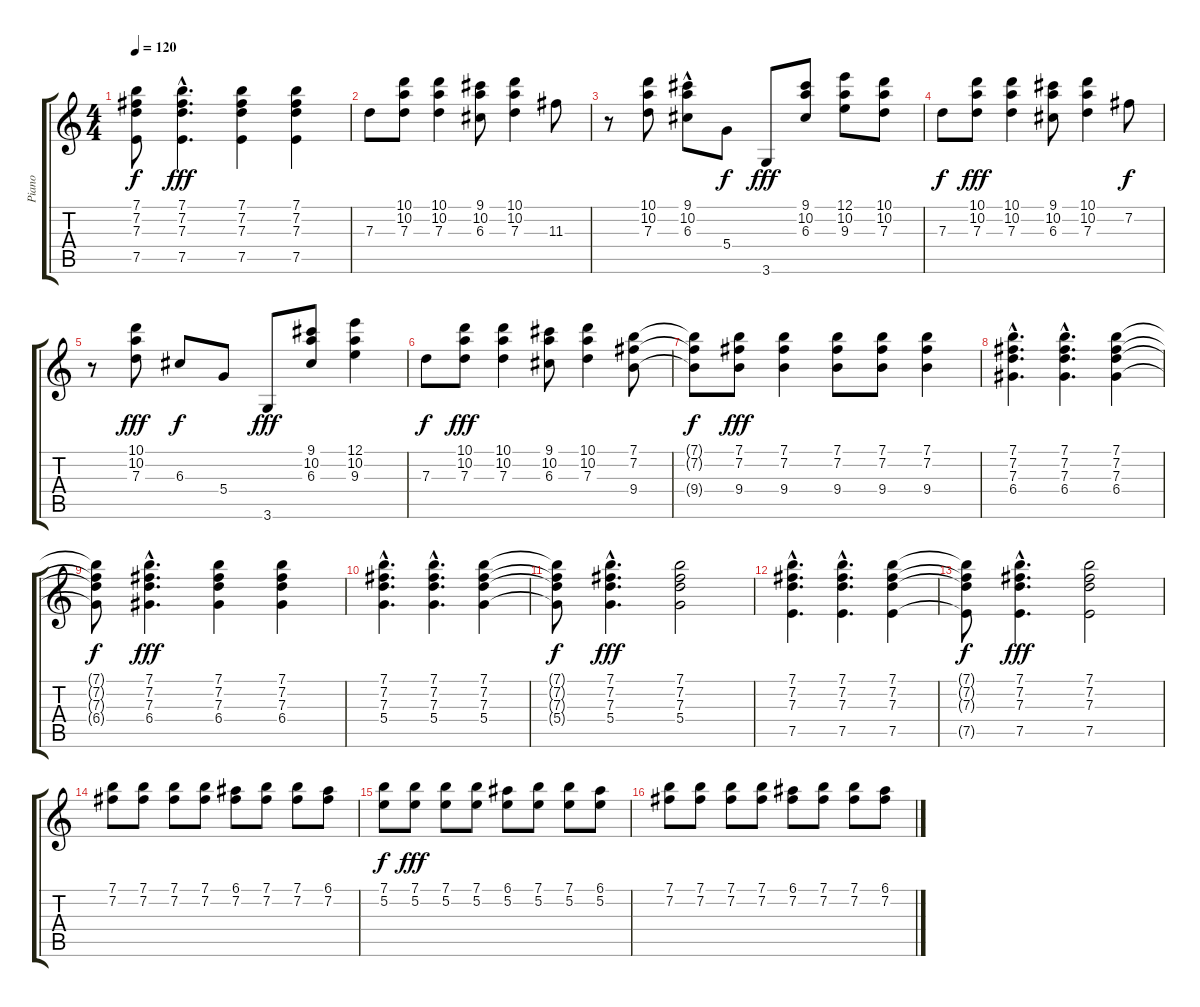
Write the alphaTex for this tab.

\track ("Piano" "Piano") {instrument acousticguitarnylon}
\staff {score tabs}
\tuning (E4 B3 G3 D3 A2 E2) {hide}
\ts (4 4)
\tempo 120
\clef g2
\ks c
(7.1{t} 7.2{t} 7.3{t} 7.5{t}).8{dy f} (7.1{hac} 7.2{hac} 7.3{hac} 7.5{hac}).4{d dy fff} (7.1 7.2 7.3 7.5).4 (7.1 7.2 7.3 7.5).4 |
7.3.8 (10.1 10.2 7.3).8 (10.1 10.2 7.3).4 (9.1 10.2 6.3).8 (10.1 10.2 7.3).4 11.3.8 |
r.8 (10.1 10.2 7.3).8 (9.1{hac} 10.2{hac} 6.3).8 5.4.8{dy f} 3.6.8{dy fff} (9.1 10.2 6.3).8 (12.1 10.2 9.3).8 (10.1 10.2 7.3).8 |
7.3.8{dy f} (10.1 10.2 7.3).8{dy fff} (10.1 10.2 7.3).4 (9.1 10.2 6.3).8 (10.1 10.2 7.3).4 7.2.8{dy f} |
r.8 (10.1 10.2 7.3).8{dy fff} 6.3.8{dy f} 5.4.8 3.6.8{dy fff} (9.1 10.2 6.3).8 (12.1 10.2 9.3).4 |
7.3.8{dy f} (10.1 10.2 7.3).8{dy fff} (10.1 10.2 7.3).4 (9.1 10.2 6.3).8 (10.1 10.2 7.3).4 (7.1 7.2 9.4).8 |
(7.1{t} 7.2{t} 9.4{t}).8{dy f} (7.1 7.2 9.4).8{dy fff} (7.1 7.2 9.4).4 (7.1 7.2 9.4).8 (7.1 7.2 9.4).8 (7.1 7.2 9.4).4 |
(7.1{hac} 7.2{hac} 7.3{hac} 6.4{hac}).4{d} (7.1{hac} 7.2{hac} 7.3{hac} 6.4{hac}).4{d} (7.1 7.2 7.3 6.4).4 |
(7.1{t} 7.2{t} 7.3{t} 6.4{t}).8{dy f} (7.1{hac} 7.2{hac} 7.3{hac} 6.4{hac}).4{d dy fff} (7.1 7.2 7.3 6.4).4 (7.1 7.2 7.3 6.4).4 |
(7.1{hac} 7.2{hac} 7.3{hac} 5.4{hac}).4{d} (7.1{hac} 7.2{hac} 7.3{hac} 5.4{hac}).4{d} (7.1 7.2 7.3 5.4).4 |
(7.1{t} 7.2{t} 7.3{t} 5.4{t}).8{dy f} (7.1{hac} 7.2{hac} 7.3{hac} 5.4{hac}).4{d dy fff} (7.1 7.2 7.3 5.4).2 |
(7.1{hac} 7.2{hac} 7.3{hac} 7.5{hac}).4{d} (7.1{hac} 7.2{hac} 7.3{hac} 7.5{hac}).4{d} (7.1 7.2 7.3 7.5).4 |
(7.1{t} 7.2{t} 7.3{t} 7.5{t}).8{dy f} (7.1{hac} 7.2{hac} 7.3{hac} 7.5{hac}).4{d dy fff} (7.1 7.2 7.3 7.5).2 |
(7.1 7.2).8 (7.1 7.2).8 (7.1 7.2).8 (7.1 7.2).8 (6.1 7.2).8 (7.1 7.2).8 (7.1 7.2).8 (6.1 7.2).8 |
(7.1 5.2).8{dy f} (7.1 5.2).8{dy fff} (7.1 5.2).8 (7.1 5.2).8 (6.1 5.2).8 (7.1 5.2).8 (7.1 5.2).8 (6.1 5.2).8 |
(7.1 7.2).8 (7.1 7.2).8 (7.1 7.2).8 (7.1 7.2).8 (6.1 7.2).8 (7.1 7.2).8 (7.1 7.2).8 (6.1 7.2).8
